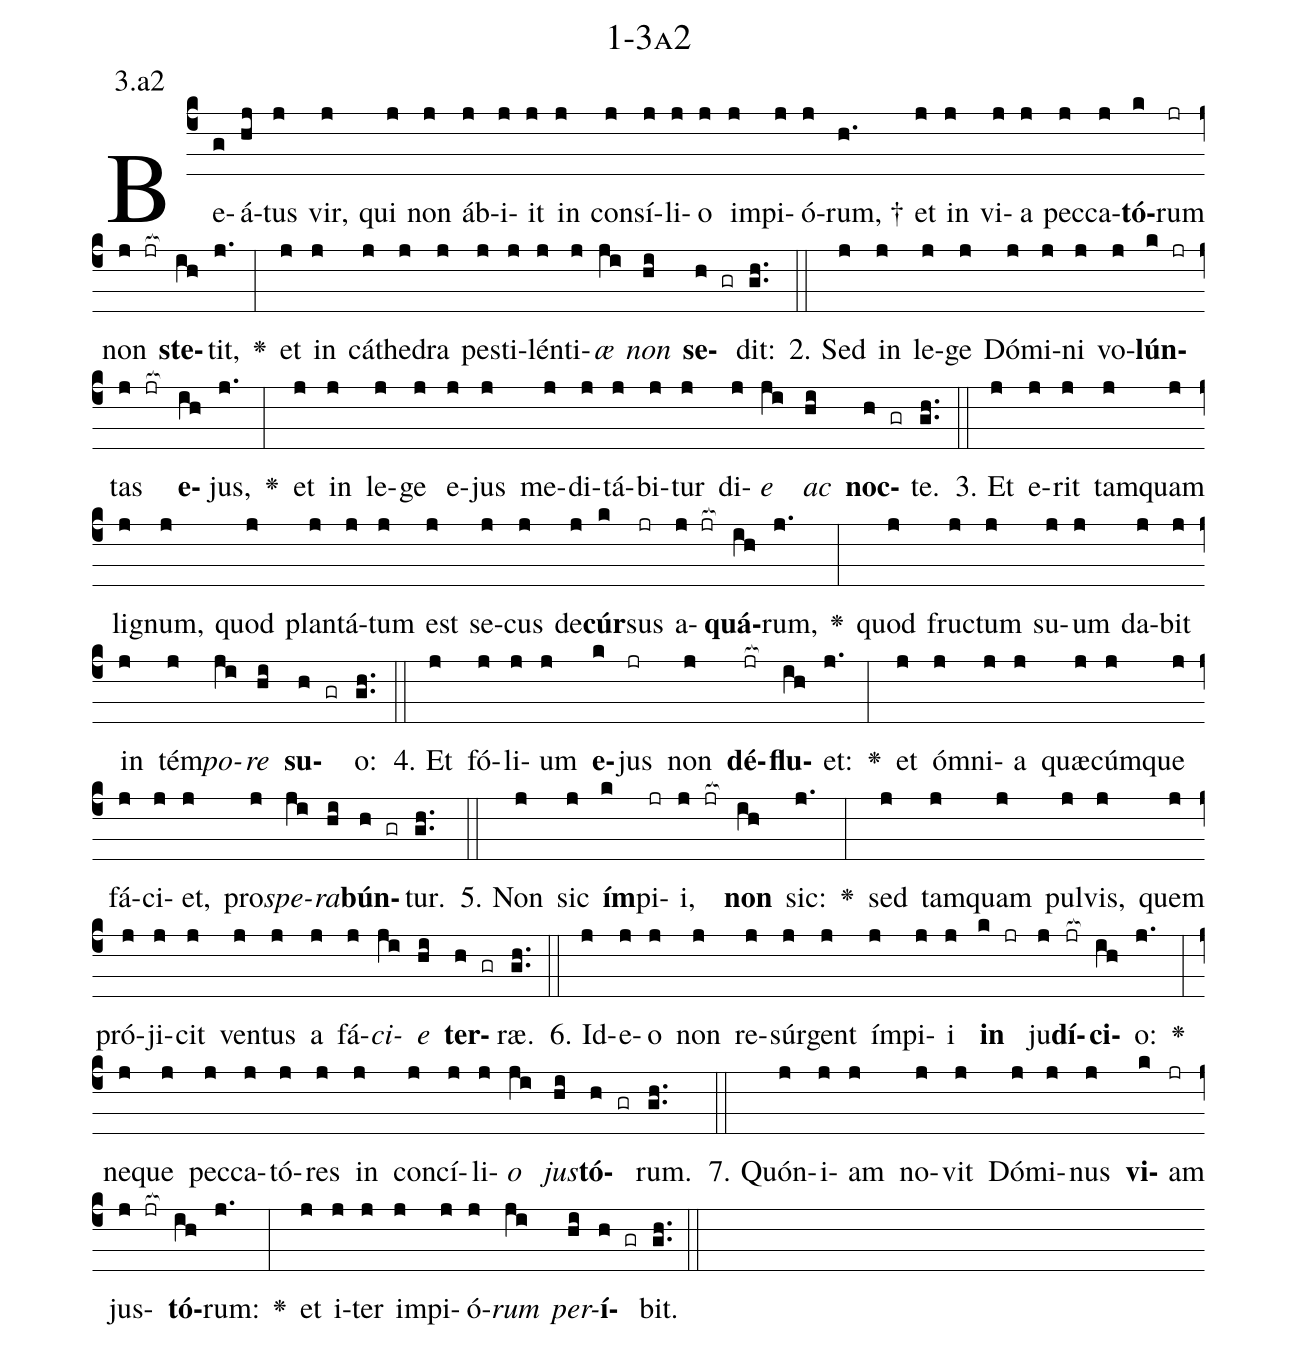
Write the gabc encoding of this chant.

name: 1-3a2;
annotation: 3.a2;
%%
(c4)Be(g)á(hj)tus(j) vir,(j) qui(j) non(j) áb(j)i(j)it(j) in(j) con(j)sí(j)li(j)o(j) im(j)pi(j)ó(j)rum, †(h.) et(j) in(j) vi(j)a(j) pec(j)ca(j)<b>tó</b>(k)rum(jr) non(j jr[ocb:1{]) <b>ste</b>(ih[ocb:0}])tit,(j.) <v>\greheightstar</v>(:) et(j) in(j) cá(j)the(j)dra(j) pes(j)ti(j)lén(j)ti(j)<i>æ</i>(ji) <i>non</i>(hi) <b>se</b>(h gr)dit:(gh..) (::)
2. Sed(j) in(j) le(j)ge(j) Dó(j)mi(j)ni(j) vo(j)<b>lún</b>(k jr)tas(j jr[ocb:1{]) <b>e</b>(ih[ocb:0}])jus,(j.) <v>\greheightstar</v>(:) et(j) in(j) le(j)ge(j) e(j)jus(j) me(j)di(j)tá(j)bi(j)tur(j) di(j)<i>e</i>(ji) <i>ac</i>(hi) <b>noc</b>(h gr)te.(gh..) (::)
3. Et(j) e(j)rit(j) tam(j)quam(j) li(j)gnum,(j) quod(j) plan(j)tá(j)tum(j) est(j) se(j)cus(j) de(j)<b>cúr</b>(k)sus(jr) a(j jr[ocb:1{])<b>quá</b>(ih[ocb:0}])rum,(j.) <v>\greheightstar</v>(:) quod(j) fruc(j)tum(j) su(j)um(j) da(j)bit(j) in(j) tém(j)<i>po</i>(ji)<i>re</i>(hi) <b>su</b>(h gr)o:(gh..) (::)
4. Et(j) fó(j)li(j)um(j) <b>e</b>(k)jus(jr) non(j) <b>dé</b>(jr[ocb:1{])<b>flu</b>(ih[ocb:0}])et:(j.) <v>\greheightstar</v>(:) et(j) óm(j)ni(j)a(j) quæ(j)cúm(j)que(j) fá(j)ci(j)et,(j) pro(j)<i>spe</i>(ji)<i>ra</i>(hi)<b>bún</b>(h gr)tur.(gh..) (::)
5. Non(j) sic(j) <b>ím</b>(k)pi(jr)i,(j jr[ocb:1{]) <b>non</b>(ih[ocb:0}]) sic:(j.) <v>\greheightstar</v>(:) sed(j) tam(j)quam(j) pul(j)vis,(j) quem(j) pró(j)ji(j)cit(j) ven(j)tus(j) a(j) fá(j)<i>ci</i>(ji)<i>e</i>(hi) <b>ter</b>(h gr)ræ.(gh..) (::)
6. Id(j)e(j)o(j) non(j) re(j)súr(j)gent(j) ím(j)pi(j)i(j) <b>in</b>(k jr) ju(j)<b>dí</b>(jr[ocb:1{])<b>ci</b>(ih[ocb:0}])o:(j.) <v>\greheightstar</v>(:) ne(j)que(j) pec(j)ca(j)tó(j)res(j) in(j) con(j)cí(j)li(j)<i>o</i>(ji) <i>jus</i>(hi)<b>tó</b>(h gr)rum.(gh..) (::)
7. Quón(j)i(j)am(j) no(j)vit(j) Dó(j)mi(j)nus(j) <b>vi</b>(k)am(jr) jus(j jr[ocb:1{])<b>tó</b>(ih[ocb:0}])rum:(j.) <v>\greheightstar</v>(:) et(j) i(j)ter(j) im(j)pi(j)ó(j)<i>rum</i>(ji) <i>per</i>(hi)<b>í</b>(h gr)bit.(gh..) (::)
